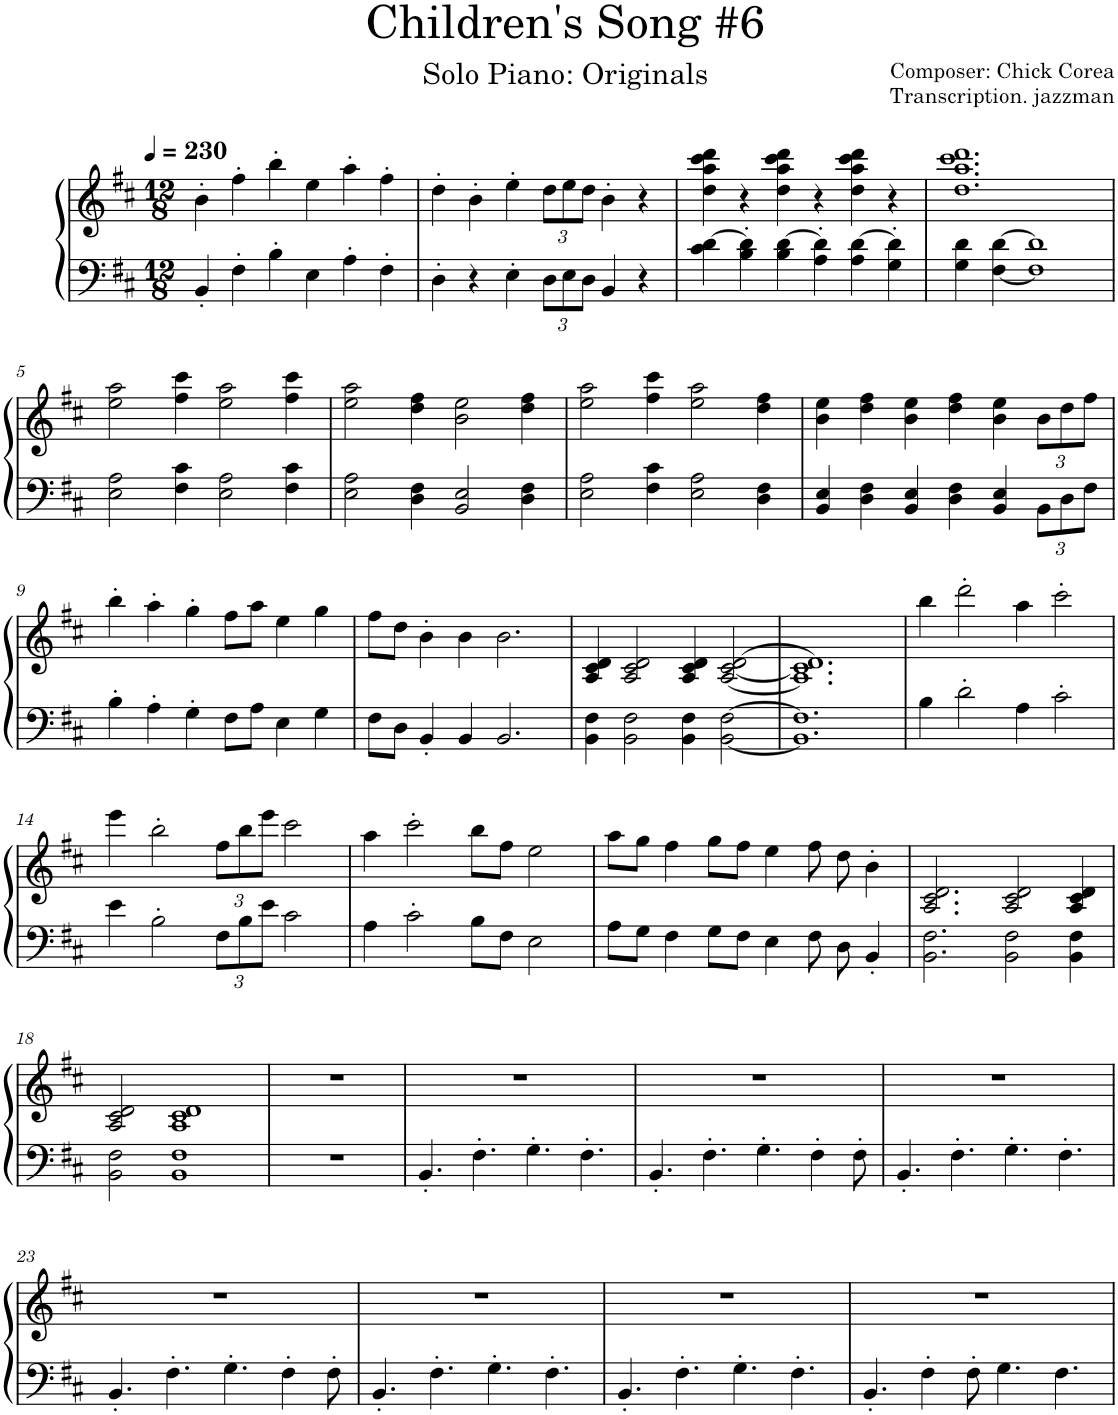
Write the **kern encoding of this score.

**kern	**kern
*part1	*part1
*staff2	*staff1
*I"Piano	*
*I'Pno.	*
*clefF4	*clefG2
*k[f#c#]	*k[f#c#]
*M12/8	*M12/8
*MM230	*MM230
=1	=1
4BB'/	4b'\
4F#'\	4ff#'\
4B'\	4bb'\
4E\	4ee\
4A'\	4aa'\
4F#'\	4ff#'\
=2	=2
4D'\	4dd'\
4r	4b'\
4E'\	4ee'\
*Xbrackettup	*Xbrackettup
12D\L	12dd\L
12E\	12ee\
12D\J	12dd\J
4BB/	4b'\
4r	4r
=3	=3
4c#\ [4d\	4dd\ 4aa\ 4ccc#\ 4ddd\
4B\' 4d\]'	4r
4B\ [4d\	4dd\ 4aa\ 4ccc#\ 4ddd\
4A\' 4d\]'	4r
4A\ [4d\	4dd\ 4aa\ 4ccc#\ 4ddd\
4G\' 4d\]'	4r
=4	=4
4G\ 4d\	1.dd 1.aa 1.ccc# 1.ddd
[4F#\ [4d\	.
1F#] 1d]	.
!!LO:LB:g=z
=5	=5
2E\ 2A\	2ee\ 2aa\
4F#\ 4c#\	4ff#\ 4ccc#\
2E\ 2A\	2ee\ 2aa\
4F#\ 4c#\	4ff#\ 4ccc#\
=6	=6
2E\ 2A\	2ee\ 2aa\
4D\ 4F#\	4dd\ 4ff#\
2BB/ 2E/	2b\ 2ee\
4D\ 4F#\	4dd\ 4ff#\
=7	=7
2E\ 2A\	2ee\ 2aa\
4F#\ 4c#\	4ff#\ 4ccc#\
2E\ 2A\	2ee\ 2aa\
4D\ 4F#\	4dd\ 4ff#\
=8	=8
4BB/ 4E/	4b\ 4ee\
4D\ 4F#\	4dd\ 4ff#\
4BB/ 4E/	4b\ 4ee\
4D\ 4F#\	4dd\ 4ff#\
4BB/ 4E/	4b\ 4ee\
12BB\L	12b\L
12D\	12dd\
12F#\J	12ff#\J
!!LO:LB:g=z
=9	=9
4B'\	4bb'\
4A'\	4aa'\
4G'\	4gg'\
8F#\L	8ff#\L
8A\J	8aa\J
4E\	4ee\
4G\	4gg\
=10	=10
8F#\L	8ff#\L
8D\J	8dd\J
4BB'/	4b'\
4BB/	4b\
2.BB/	2.b\
=11	=11
4BB\ 4F#\	4A/ 4c#/ 4d/
2BB\ 2F#\	2A/ 2c#/ 2d/
4BB\ 4F#\	4A/ 4c#/ 4d/
[2BB\ [2F#\	[2A/ [2c#/ [2d/
=12	=12
1.BB] 1.F#]	1.A] 1.c#] 1.d]
=13	=13
4B\	4bb\
2d'\	2ddd'\
4A\	4aa\
2c#'\	2ccc#'\
!!LO:LB:g=z
=14	=14
4e\	4eee\
2B'\	2bb'\
12F#\L	12ff#\L
12B\	12bb\
12e\J	12eee\J
2c#\	2ccc#\
=15	=15
4A\	4aa\
2c#'\	2ccc#'\
8B\L	8bb\L
8F#\J	8ff#\J
2E\	2ee\
=16	=16
8A\L	8aa\L
8G\J	8gg\J
4F#\	4ff#\
8G\L	8gg\L
8F#\J	8ff#\J
4E\	4ee\
8F#\	8ff#\
8D\	8dd\
4BB'/	4b'\
=17	=17
2.BB\ 2.F#\	2.A/ 2.c#/ 2.d/
2BB\ 2F#\	2A/ 2c#/ 2d/
4BB\ 4F#\	4A/ 4c#/ 4d/
!!LO:LB:g=z
=18	=18
2BB\ 2F#\	2A/ 2c#/ 2d/
1BB 1F#	1A 1c# 1d
=19	=19
1.r	1.r
=20	=20
4.BB'/	1.r
4.F#'\	.
4.G'\	.
4.F#'\	.
=21	=21
4.BB'/	1.r
4.F#'\	.
4.G'\	.
4F#'\	.
8F#'\	.
=22	=22
4.BB'/	1.r
4.F#'\	.
4.G'\	.
4.F#'\	.
!!LO:LB:g=z
=23	=23
4.BB'/	1.r
4.F#'\	.
4.G'\	.
4F#'\	.
8F#'\	.
=24	=24
4.BB'/	1.r
4.F#'\	.
4.G'\	.
4.F#'\	.
=25	=25
4.BB'/	1.r
4.F#'\	.
4.G'\	.
4.F#'\	.
=26	=26
4.BB'/	1.r
4F#'\	.
8F#'\	.
4.G\	.
4.F#\	.
=	=
*-	*-
